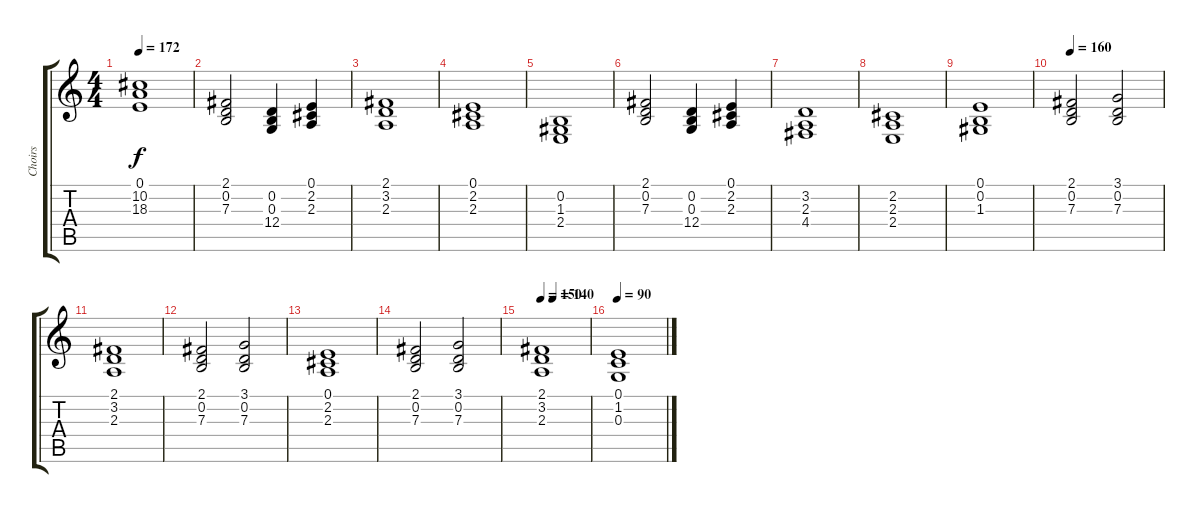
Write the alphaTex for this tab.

\track ("Choirs" "Choirs") {instrument choiraahs}
\staff {score tabs}
\tuning (E4 B3 G3 D3 A2 E2) {hide}
\ts (4 4)
\tempo 172
\clef g2
\ks c
(0.1 10.2 18.3).1{dy f} |
(2.1 0.2 7.3).2{volume 9} (0.2 0.3 12.4).4 (0.1 2.2 2.3).4 |
(2.1 3.2 2.3).1 |
(0.1 2.2 2.3).1 |
(0.2 1.3 2.4).1 |
(2.1 0.2 7.3).2 (0.2 0.3 12.4).4 (0.1 2.2 2.3).4 |
(3.2 2.3 4.4).1 |
(2.2 2.3 2.4).1 |
(0.1 0.2 1.3).1 |
\tempo 160
(2.1 0.2 7.3).2 (3.1 0.2 7.3).2 |
(2.1 3.2 2.3).1 |
(2.1 0.2 7.3).2 (3.1 0.2 7.3).2 |
(0.1 2.2 2.3).1 |
(2.1 0.2 7.3).2 (3.1 0.2 7.3).2 |
\tempo 115
\tempo 150
\tempo (140 0.25)
(2.1 3.2 2.3).1 |
\tempo 90
(0.1 1.2 0.3).1{volume 3}
